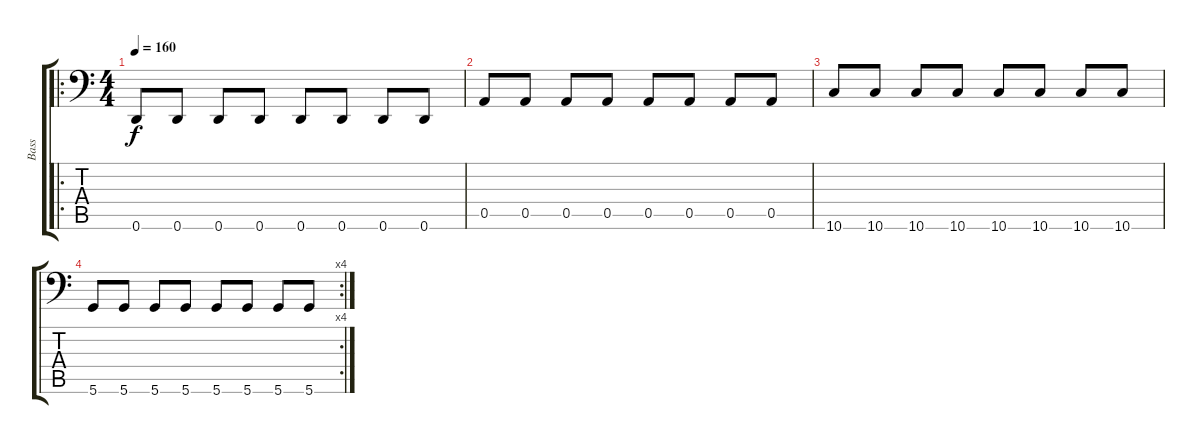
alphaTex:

\track ("Bass" "Bass") {instrument electricbasspick}
\staff {score tabs}
\tuning (E3 B2 G2 D2 A1 D1) {hide}
\ro
\ts (4 4)
\tempo 160
\clef f4
\ks c
0.6.8{dy f} 0.6.8 0.6.8 0.6.8 0.6.8 0.6.8 0.6.8 0.6.8 |
0.5.8 0.5.8 0.5.8 0.5.8 0.5.8 0.5.8 0.5.8 0.5.8 |
10.6.8 10.6.8 10.6.8 10.6.8 10.6.8 10.6.8 10.6.8 10.6.8 |
\rc 4
5.6.8 5.6.8 5.6.8 5.6.8 5.6.8 5.6.8 5.6.8 5.6.8
